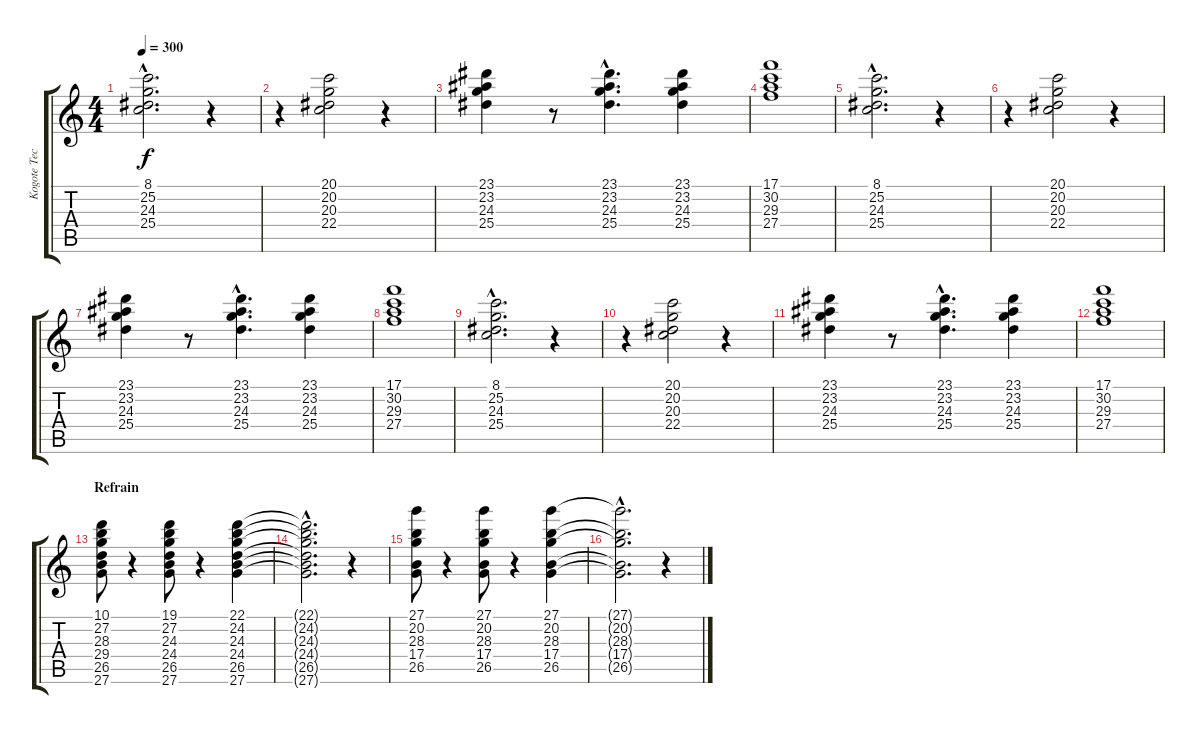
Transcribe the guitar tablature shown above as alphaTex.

\track ("Kogote Teclado" "Kogote Tec") {instrument rockorgan}
\staff {score tabs}
\tuning (E4 B3 G3 D3 A2 E2) {hide}
\ts (4 4)
\tempo 300
\clef g2
\ks c
(8.1{hac} 25.2{hac} 24.3{hac} 25.4{hac}).2{d dy f} r.4 |
r.4 (20.1 20.2 20.3 22.4).2 r.4 |
(23.1 23.2 24.3 25.4).4 r.8 (23.1{hac} 23.2{hac} 24.3{hac} 25.4{hac}).4{d} (23.1 23.2 24.3 25.4).4 |
(17.1 30.2 29.3 27.4).1 |
(8.1{hac} 25.2{hac} 24.3{hac} 25.4{hac}).2{d} r.4 |
r.4 (20.1 20.2 20.3 22.4).2 r.4 |
(23.1 23.2 24.3 25.4).4 r.8 (23.1{hac} 23.2{hac} 24.3{hac} 25.4{hac}).4{d} (23.1 23.2 24.3 25.4).4 |
(17.1 30.2 29.3 27.4).1 |
(8.1{hac} 25.2{hac} 24.3{hac} 25.4{hac}).2{d} r.4 |
r.4 (20.1 20.2 20.3 22.4).2 r.4 |
(23.1 23.2 24.3 25.4).4 r.8 (23.1{hac} 23.2{hac} 24.3{hac} 25.4{hac}).4{d} (23.1 23.2 24.3 25.4).4 |
(17.1 30.2 29.3 27.4).1 |
\section ("" "Refrain")
(10.1 27.2 28.3 29.4 26.5 27.6).8 r.4 (19.1 27.2 24.3 24.4 26.5 27.6).8 r.4 (22.1 24.2 24.3 24.4 26.5 27.6).4 |
(22.1{hac t} 24.2{hac t} 24.3{hac t} 24.4{hac t} 26.5{hac t} 27.6{hac t}).2{d} r.4 |
(27.1 20.2 28.3 17.4 26.5).8 r.4 (27.1 20.2 28.3 17.4 26.5).8 r.4 (27.1 20.2 28.3 17.4 26.5).4 |
(27.1{hac t} 20.2{hac t} 28.3{hac t} 17.4{hac t} 26.5{hac t}).2{d} r.4
